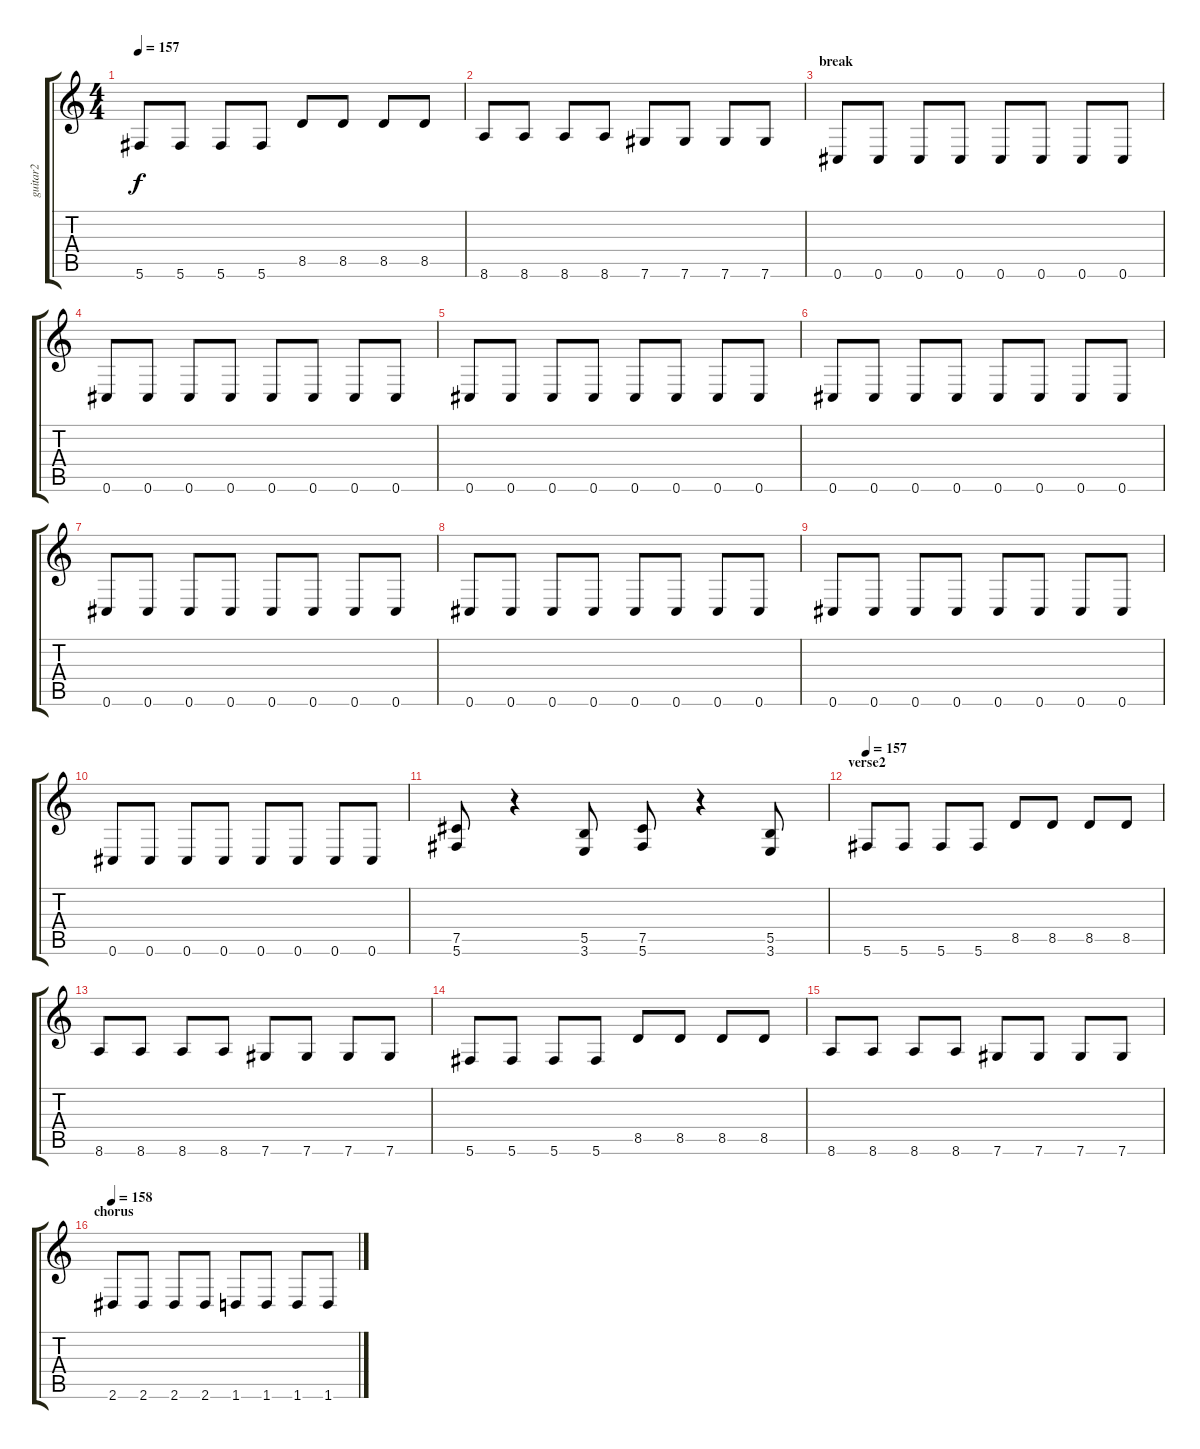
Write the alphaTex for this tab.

\track ("guitar2" "guitar2") {instrument distortionguitar}
\staff {score tabs}
\tuning (C4 Ab3 E3 B2 Gb2 Db2) {hide}
\ts (4 4)
\tempo 157
\clef g2
\ks c
5.6.8{dy f} 5.6.8 5.6.8 5.6.8 8.5.8 8.5.8 8.5.8 8.5.8 |
8.6.8 8.6.8 8.6.8 8.6.8 7.6.8 7.6.8 7.6.8 7.6.8 |
\section ("" "break")
0.6.8 0.6.8 0.6.8 0.6.8 0.6.8 0.6.8 0.6.8 0.6.8 |
0.6.8 0.6.8 0.6.8 0.6.8 0.6.8 0.6.8 0.6.8 0.6.8 |
0.6.8 0.6.8 0.6.8 0.6.8 0.6.8 0.6.8 0.6.8 0.6.8 |
0.6.8 0.6.8 0.6.8 0.6.8 0.6.8 0.6.8 0.6.8 0.6.8 |
0.6.8 0.6.8 0.6.8 0.6.8 0.6.8 0.6.8 0.6.8 0.6.8 |
0.6.8 0.6.8 0.6.8 0.6.8 0.6.8 0.6.8 0.6.8 0.6.8 |
0.6.8 0.6.8 0.6.8 0.6.8 0.6.8 0.6.8 0.6.8 0.6.8 |
0.6.8 0.6.8 0.6.8 0.6.8 0.6.8 0.6.8 0.6.8 0.6.8 |
(7.5 5.6).8 r.4 (5.5 3.6).8 (7.5 5.6).8 r.4 (5.5 3.6).8 |
\section ("" "verse2")
\tempo 157
5.6.8 5.6.8 5.6.8 5.6.8 8.5.8 8.5.8 8.5.8 8.5.8 |
8.6.8 8.6.8 8.6.8 8.6.8 7.6.8 7.6.8 7.6.8 7.6.8 |
5.6.8 5.6.8 5.6.8 5.6.8 8.5.8 8.5.8 8.5.8 8.5.8 |
8.6.8 8.6.8 8.6.8 8.6.8 7.6.8 7.6.8 7.6.8 7.6.8 |
\section ("" "chorus")
\tempo 158
2.6.8 2.6.8 2.6.8 2.6.8 1.6.8 1.6.8 1.6.8 1.6.8
